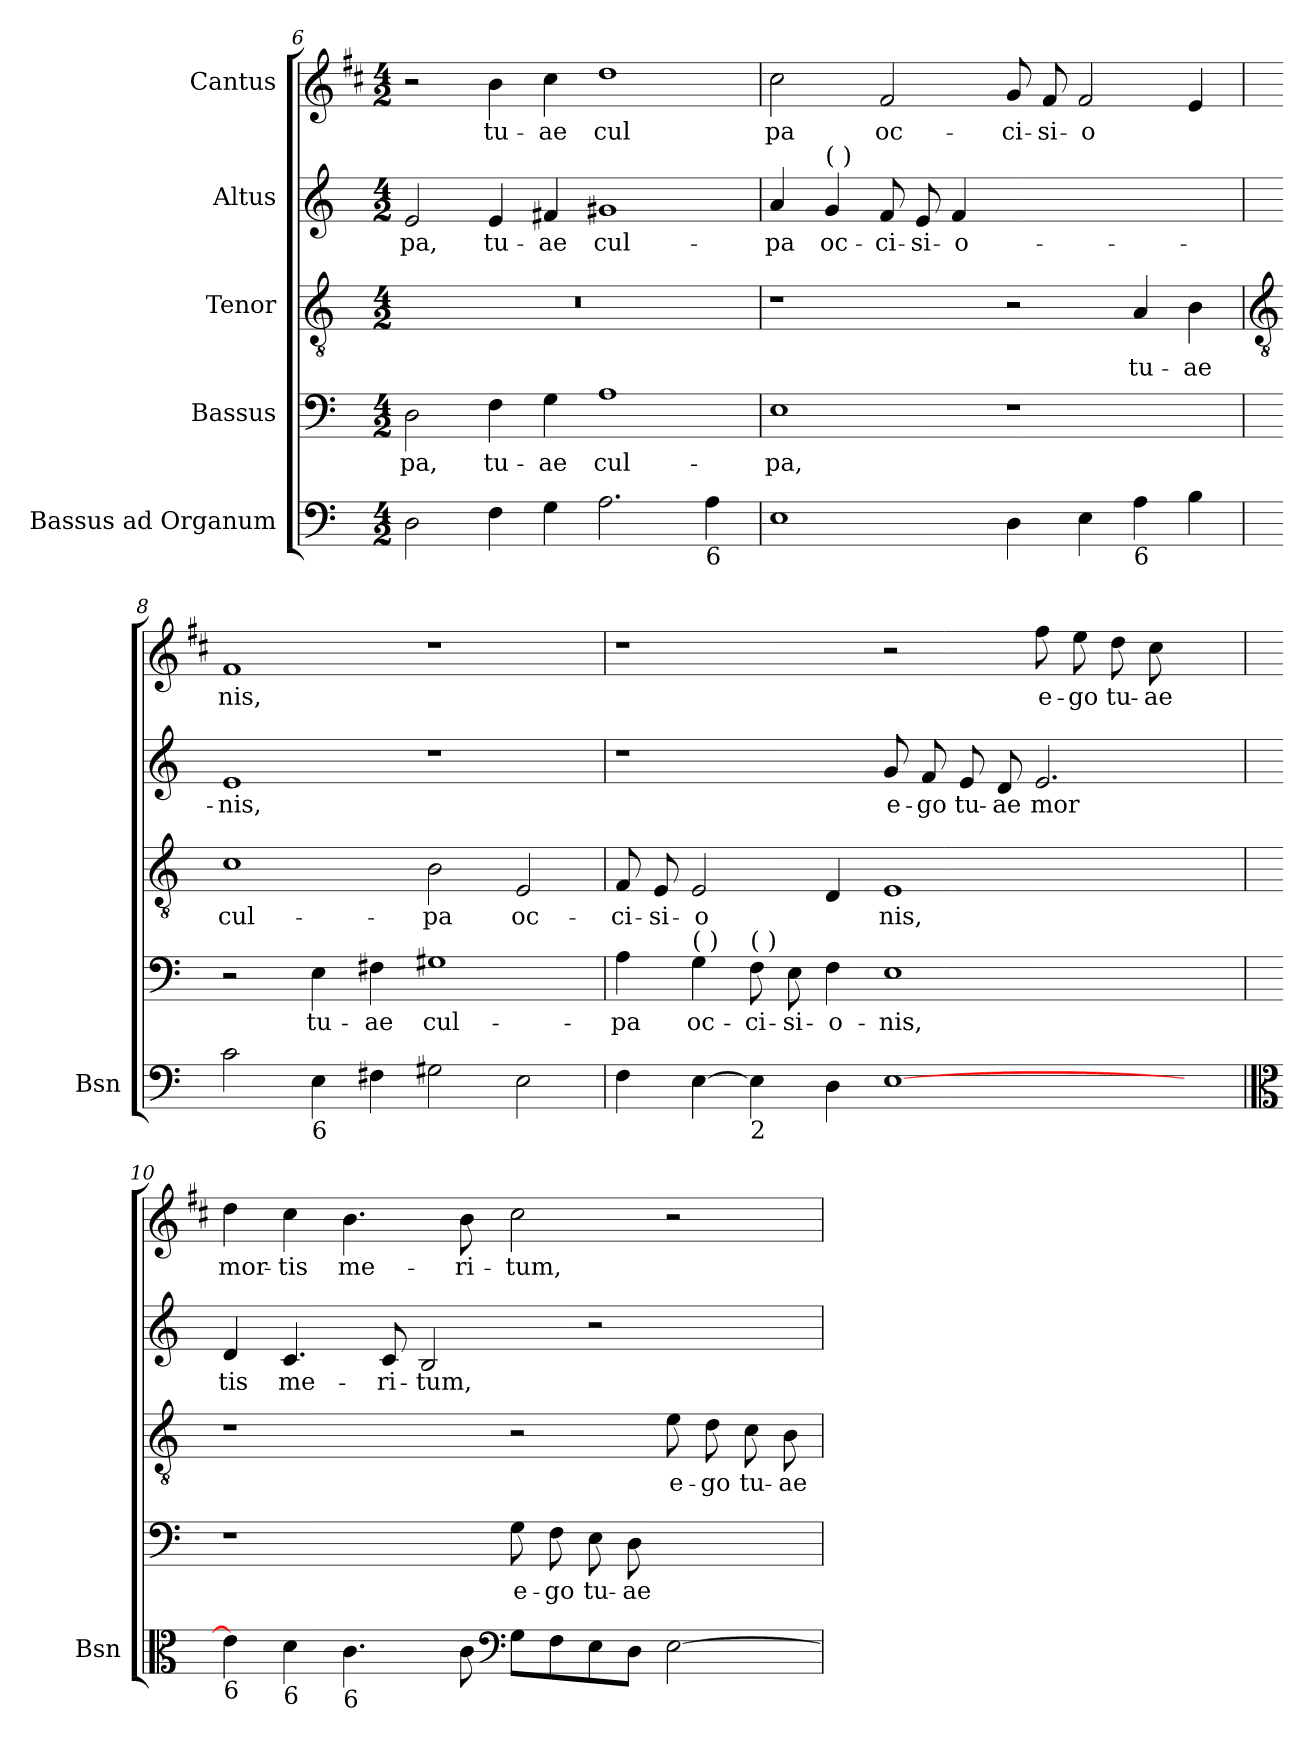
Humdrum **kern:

**kern	**kern	**text	**kern	**text	**kern	**text	**kern	**text
*part5	*part4	*part4	*part3	*part3	*part2	*part2	*part1	*part1
*staff5	*staff4	*staff4	*staff3	*staff3	*staff2	*staff2	*staff1	*staff1
*I"Bassus ad Organum	*I"Bassus	*	*I"Tenor	*	*I"Altus	*	*I"Cantus	*
*I'Bsn	*	*	*	*	*	*	*	*
*clefF4	*clefF4	*	*clefGv2	*	*clefG2	*	*clefG2	*
*	*	*	*	*	*	*	*ITrd1c2	*
*k[]	*k[]	*	*k[]	*	*k[]	*	*k[]	*
*C:	*C:	*	*C:	*	*C:	*	*C:	*
*M4/2	*M4/2	*	*M4/2	*	*M4/2	*	*M4/2	*
=6	=6	=6	=6	=6	=6	=6	=6	=6
!	!	!LO:LY:b	!	!	!	!LO:LY:b	!	!
2D	2D	-pa,	0r	.	2e	-pa,	2r	.
!	!	!LO:LY:b	!	!	!	!LO:LY:b	!	!LO:LY:b
4F	4F	tu-	.	.	4e	tu-	4a	tu-
!	!	!LO:LY:b	!	!	!	!LO:LY:b	!	!LO:LY:b
4G	4G	-ae	.	.	4f#X	-ae	4b	-ae
!	!	!LO:LY:b	!	!	!	!LO:LY:b	!	!LO:LY:b
2.A	1A	cul-	.	.	1g#X	cul-	1cc	cul
!LO:TX:b:t=6	!	!	!	!	!	!	!	!
4A	.	.	.	.	.	.	.	.
=7	=7	=7	=7	=7	=7	=7	=7	=7
!	!	!LO:LY:b	!	!	!	!LO:LY:b	!	!LO:LY:b
1E	1E	-pa,	1r	.	4a	-pa	2b	pa
!	!	!	!	!	!LO:TX:a:t=(  )	!	!	!
!	!	!	!	!	!	!LO:LY:b	!	!
.	.	.	.	.	4g	oc-	.	.
!	!	!	!	!	!	!LO:LY:b	!	!LO:LY:b
.	.	.	.	.	8f	-ci-	2e	oc-
!	!	!	!	!	!	!LO:LY:b	!	!
.	.	.	.	.	8e	-si-	.	.
!	!	!	!	!	!	!LO:LY:b	!	!
.	.	.	.	.	4f	-o-	.	.
!	!	!	!	!	!	!	!	!LO:LY:b
4D	1r	.	2r	.	1ryy	.	8f	-ci-
!	!	!	!	!	!	!	!	!LO:LY:b
.	.	.	.	.	.	.	8e	-si-
!	!	!	!	!	!	!	!	!LO:LY:b
4E	.	.	.	.	.	.	2e	-o
!LO:TX:b:t=6	!	!	!	!	!	!	!	!
!	!	!	!	!LO:LY:b	!	!	!	!
4A	.	.	4A	tu-	.	.	.	.
!	!	!	!	!LO:LY:b	!	!	!	!
4B	.	.	4B	-ae	.	.	4d	.
!!LO:LB:g=z
=8	=8	=8	=8	=8	=8	=8	=8	=8
*	*	*	*clefGv2	*	*	*	*	*
!	!	!	!	!LO:LY:b	!	!LO:LY:b	!	!LO:LY:b
2c	2r	.	1c	cul-	1e	-nis,	1e	nis,
!LO:TX:b:t=6	!	!	!	!	!	!	!	!
!	!	!LO:LY:b	!	!	!	!	!	!
4E	4E	tu-	.	.	.	.	.	.
!	!	!LO:LY:b	!	!	!	!	!	!
4F#X	4F#X	-ae	.	.	.	.	.	.
!	!	!LO:LY:b	!	!LO:LY:b	!	!	!	!
2G#X	1G#X	cul-	2B	-pa	1r	.	1r	.
!	!	!	!	!LO:LY:b	!	!	!	!
2E	.	.	2E	oc-	.	.	.	.
=9	=9	=9	=9	=9	=9	=9	=9	=9
!	!	!LO:LY:b	!	!LO:LY:b	!	!	!	!
4F	4A	-pa	8F	-ci-	1r	.	1r	.
!	!	!	!	!LO:LY:b	!	!	!	!
.	.	.	8E	-si-	.	.	.	.
!	!LO:TX:a:t=(  )	!	!	!	!	!	!	!
!	!	!LO:LY:b	!	!LO:LY:b	!	!	!	!
[4E	4G	oc-	2E	-o	.	.	.	.
!	!LO:TX:a:t=(  )	!	!	!	!	!	!	!
!LO:TX:b:t=2	!	!	!	!	!	!	!	!
!	!	!LO:LY:b	!	!	!	!	!	!
4E]	8F	-ci-	.	.	.	.	.	.
!	!	!LO:LY:b	!	!	!	!	!	!
.	8E	-si-	.	.	.	.	.	.
!	!	!LO:LY:b	!	!	!	!	!	!
4D	4F	-o-	4D	.	.	.	.	.
!	!	!LO:LY:b	!	!LO:LY:b	!	!LO:LY:b	!	!
[1E	1E	-nis,	1E	nis,	8g	e-	2r	.
!	!	!	!	!	!	!LO:LY:b	!	!
.	.	.	.	.	8f	-go	.	.
!	!	!	!	!	!	!LO:LY:b	!	!
.	.	.	.	.	8e	tu-	.	.
!	!	!	!	!	!	!LO:LY:b	!	!
.	.	.	.	.	8d	-ae	.	.
!	!	!	!	!	!	!LO:LY:b	!	!LO:LY:b
.	.	.	.	.	2.e	mor	8ee	e-
!	!	!	!	!	!	!	!	!LO:LY:b
.	.	.	.	.	.	.	8dd	-go
!	!	!	!	!	!	!	!	!LO:LY:b
.	.	.	.	.	.	.	8cc	tu-
!	!	!	!	!	!	!	!	!LO:LY:b
.	.	.	.	.	.	.	8b	-ae
4ryy	4ryy	.	4ryy	.	.	.	4ryy	.
=10	=10	=10	=10	=10	=10	=10	=10	=10
*clefC3	*	*	*	*	*	*	*	*
!LO:TX:b:t=6	!	!	!	!	!	!	!	!
!	!	!	!	!	!	!LO:LY:b	!	!LO:LY:b
4e]	1r	.	1r	.	4d	tis	4cc	mor-
!LO:TX:b:t=6	!	!	!	!	!	!	!	!
!	!	!	!	!	!	!LO:LY:b	!	!LO:LY:b
4d	.	.	.	.	4.c	me-	4b	-tis
!LO:TX:b:t=6	!	!	!	!	!	!	!	!
!	!	!	!	!	!	!	!	!LO:LY:b
4.c	.	.	.	.	.	.	4.a	me-
!	!	!	!	!	!	!LO:LY:b	!	!
.	.	.	.	.	8c	-ri-	.	.
!	!	!	!	!	!	!LO:LY:b	!	!
.	.	.	.	.	2B	-tum,	.	.
!	!	!	!	!	!	!	!	!LO:LY:b
8c	.	.	.	.	.	.	8a	-ri-
*clefF4	*	*	*	*	*	*	*	*
!	!	!LO:LY:b	!	!	!	!	!	!LO:LY:b
8GL	8G	e-	2r	.	.	.	2b	-tum,
!	!	!LO:LY:b	!	!	!	!	!	!
8F	8F	-go	.	.	.	.	.	.
!	!	!LO:LY:b	!	!	!	!	!	!
8E	8E	tu-	.	.	2r	.	.	.
!	!	!LO:LY:b	!	!	!	!	!	!
8DJ	8D	-ae	.	.	.	.	.	.
!	!	!LO:LY:b	!	!LO:LY:b	!	!	!	!
[2E	[2Eyy	mor	8e	e-	.	.	2r	.
!	!	!	!	!LO:LY:b	!	!	!	!
.	.	.	8d	-go	.	.	.	.
!	!	!	!	!LO:LY:b	!	!	!	!
.	.	.	8c	tu-	4ryy	.	.	.
!	!	!	!	!LO:LY:b	!	!	!	!
.	.	.	8B	-ae	.	.	.	.
=	=	=	=	=	=	=	=	=
*-	*-	*-	*-	*-	*-	*-	*-	*-
